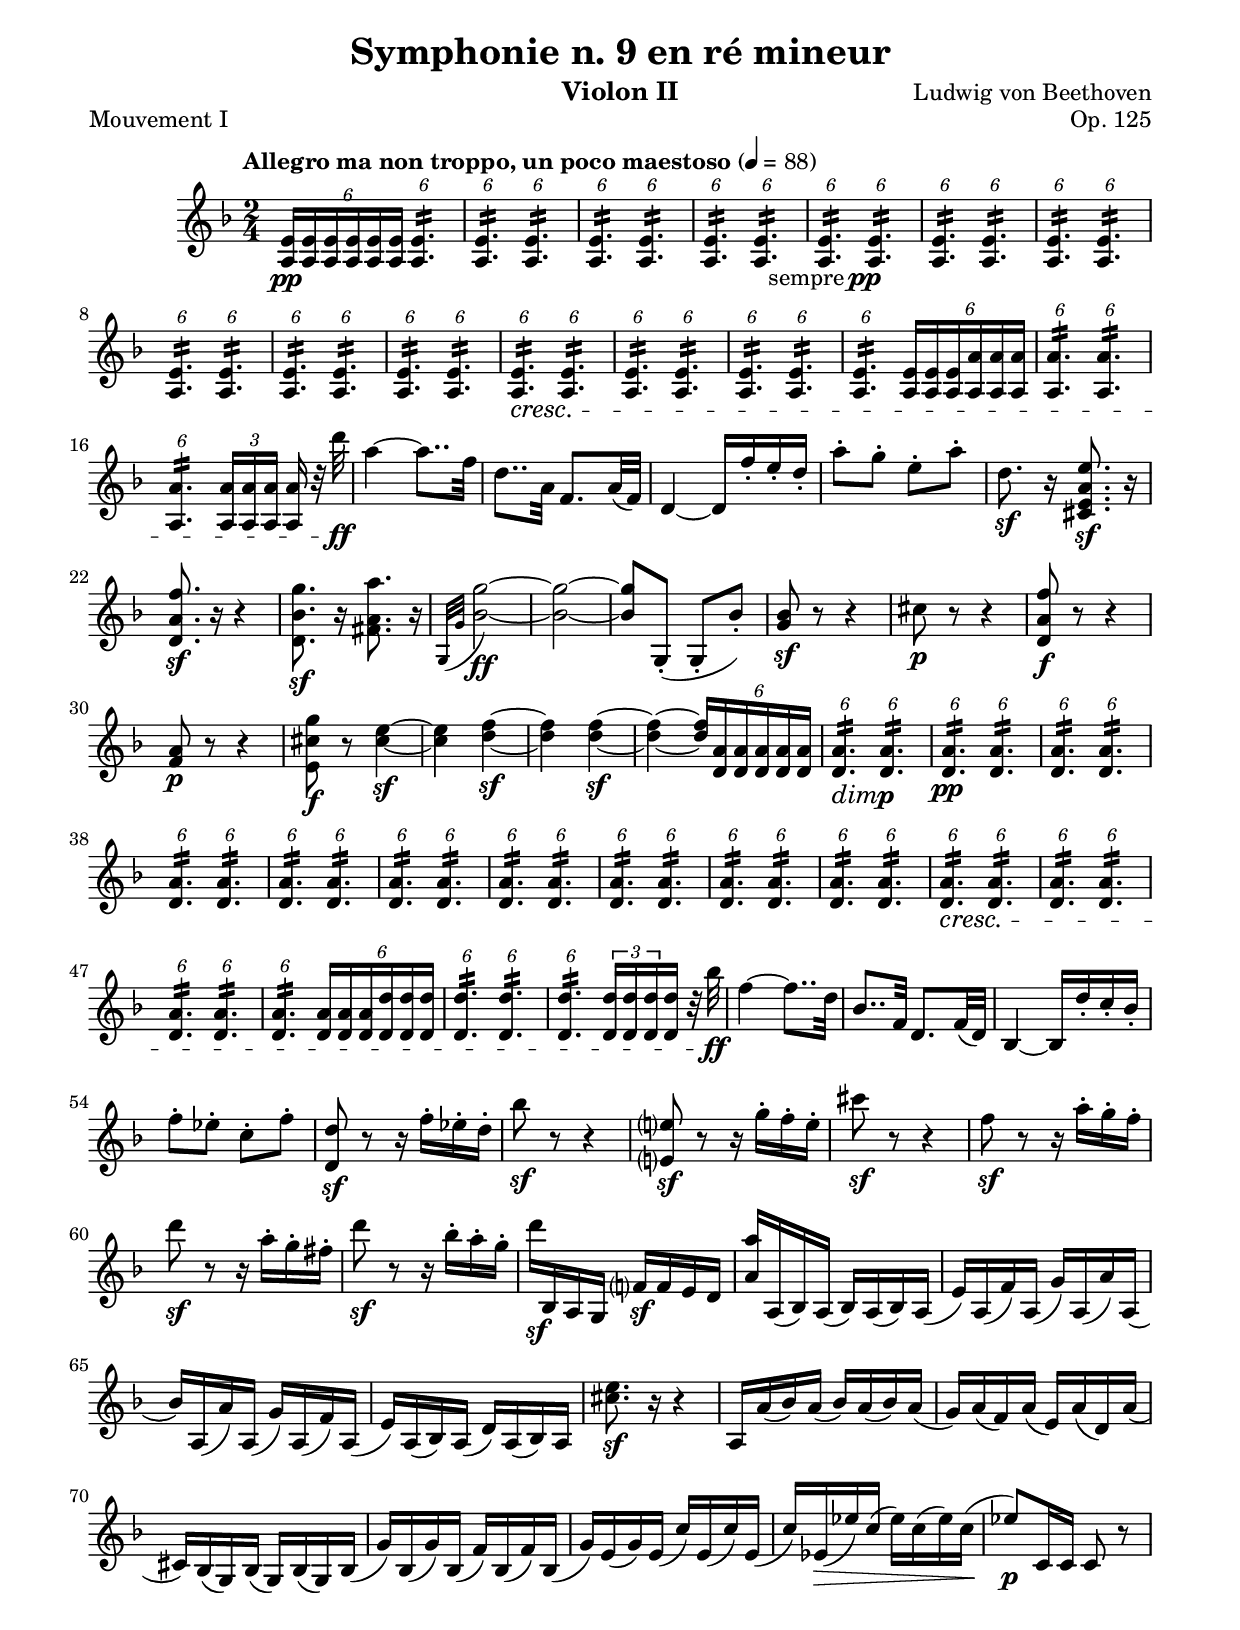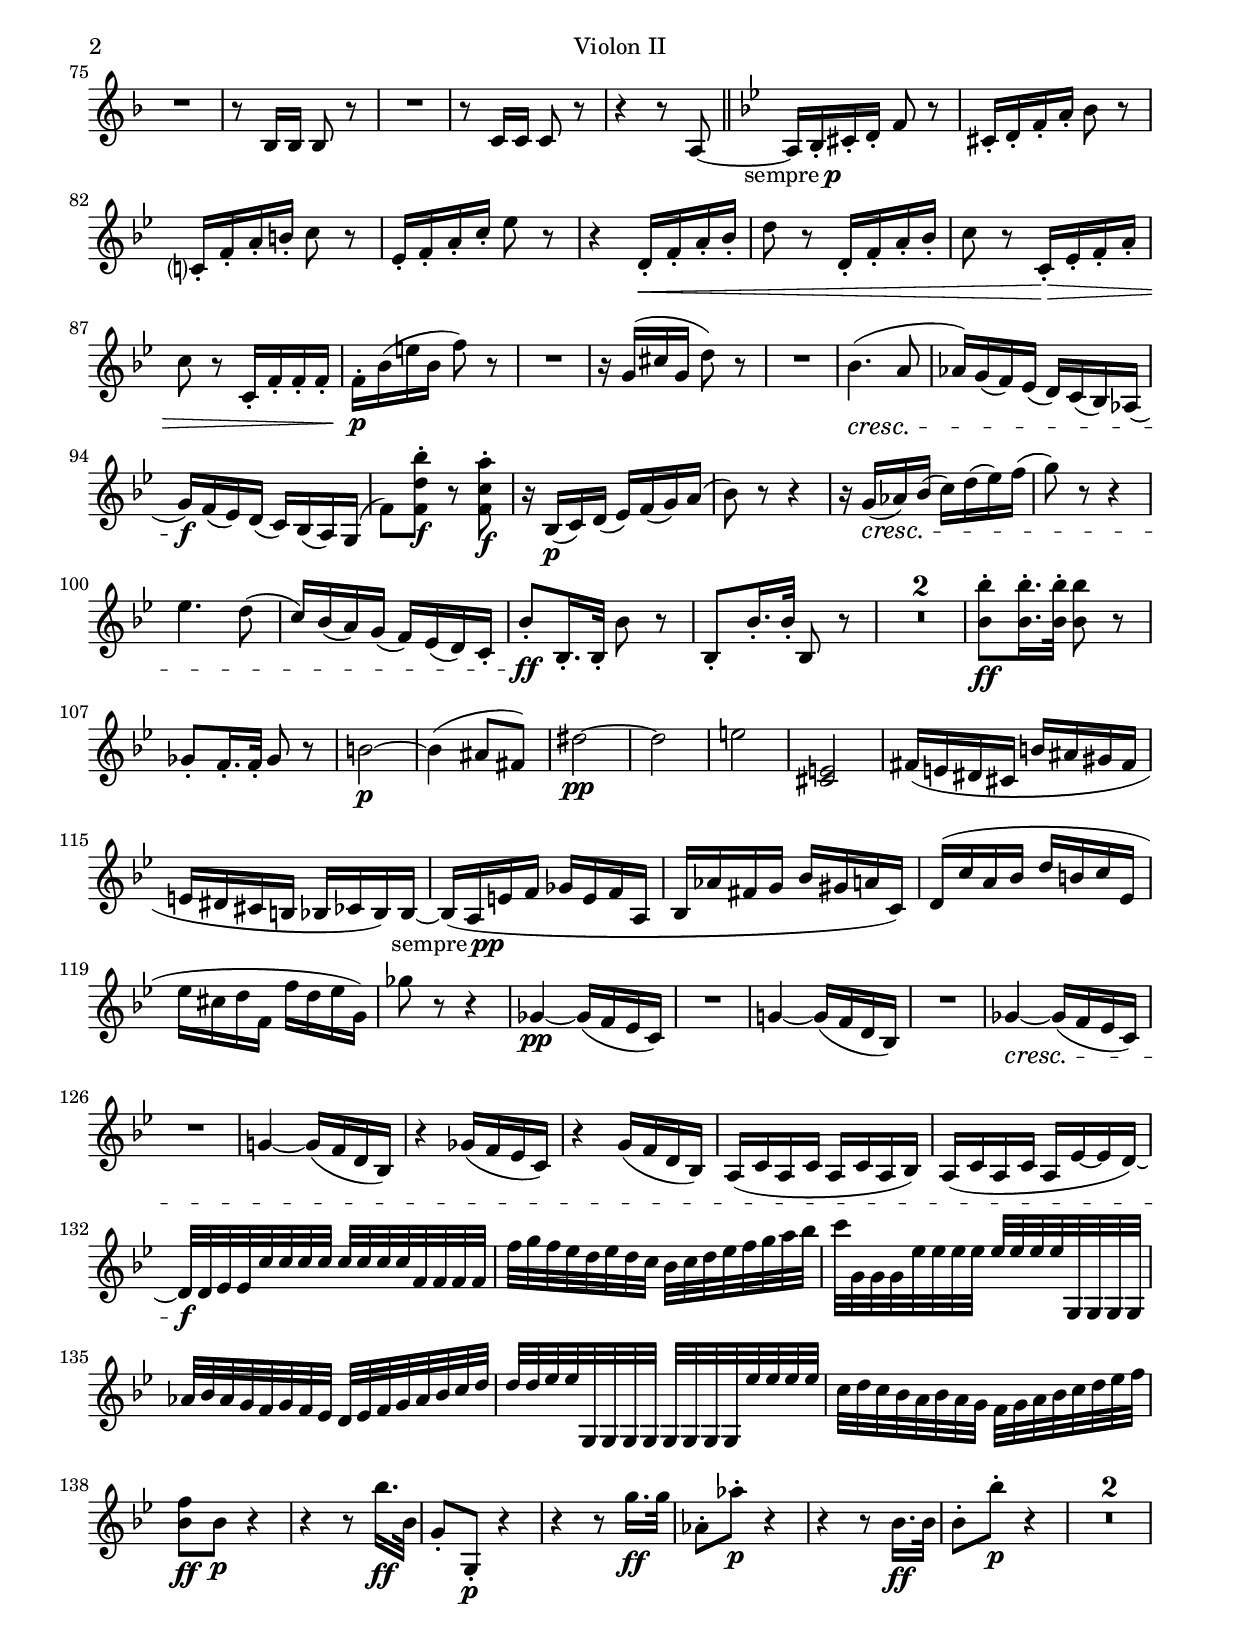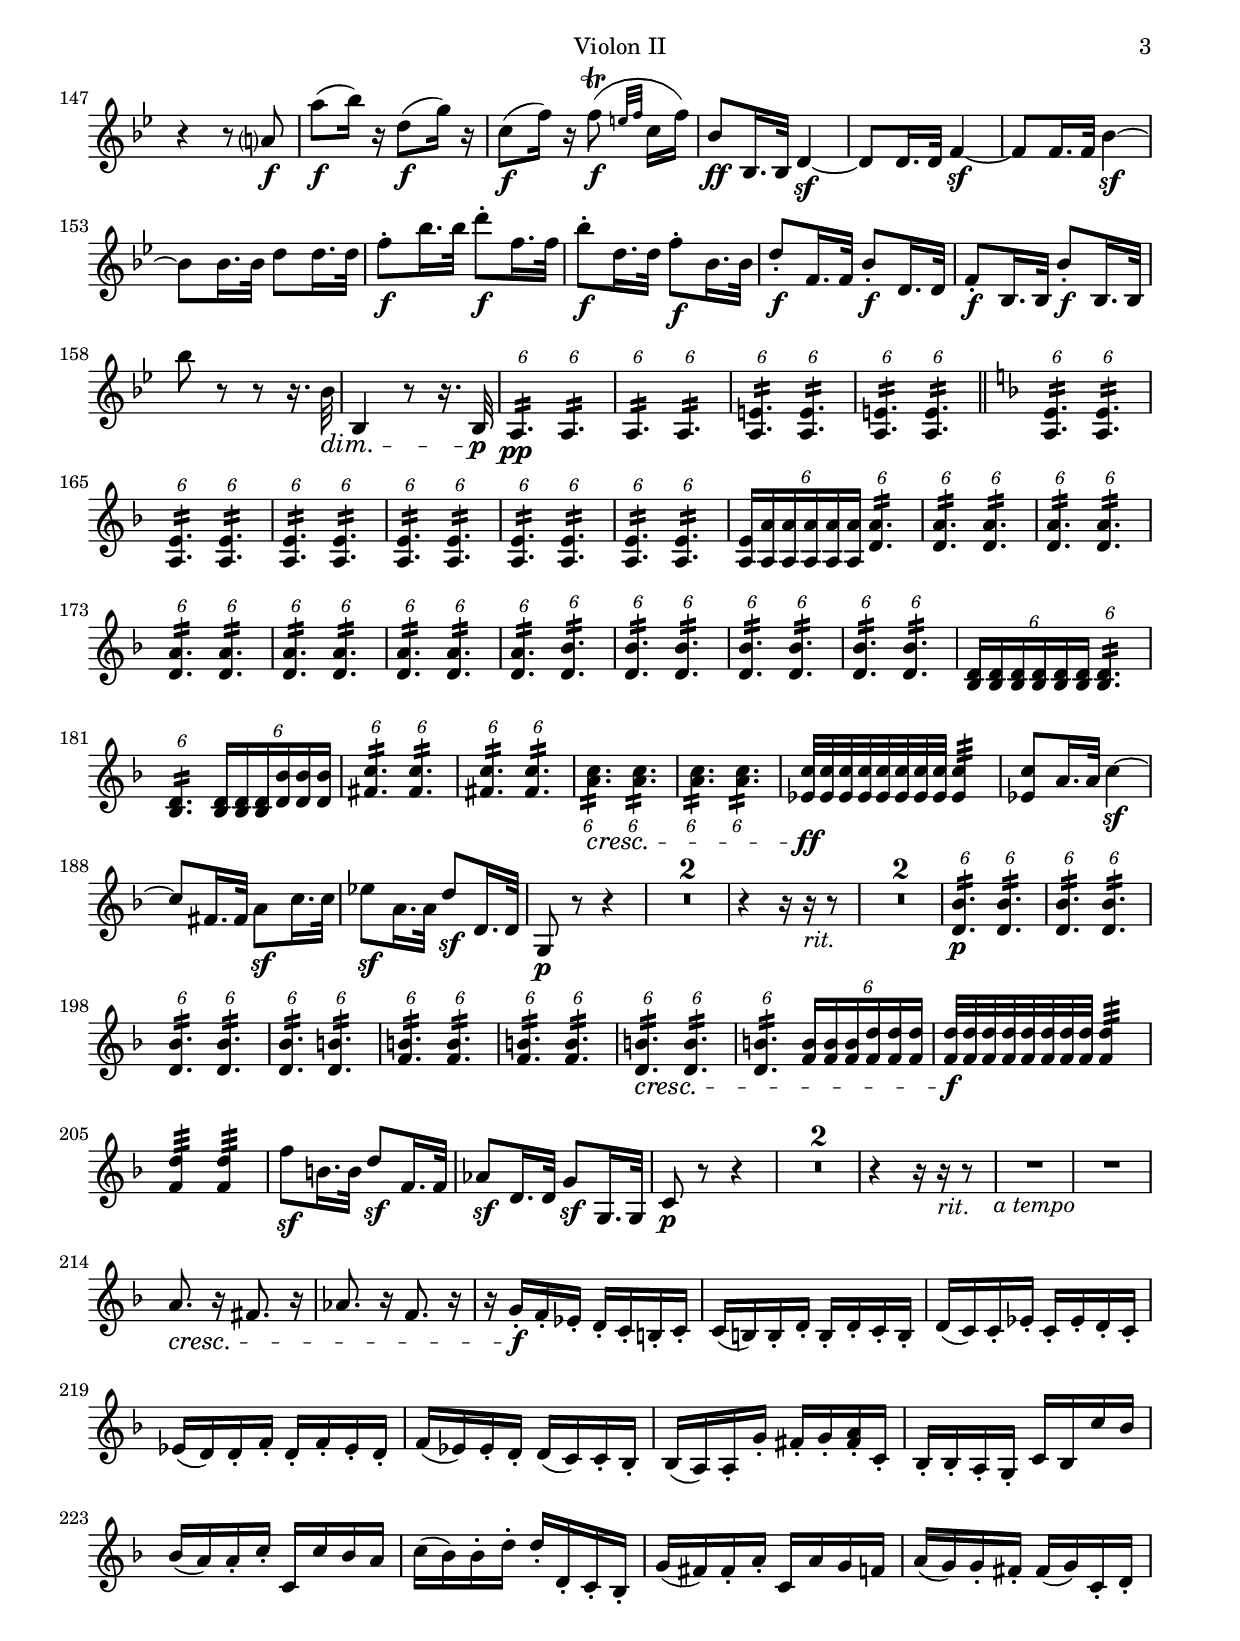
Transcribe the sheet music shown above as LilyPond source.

\version "2.18.2"

\include "italiano.ly"
\include "common.ily"

violinoI_mvtI = \relative do''
{
    \clef treble
    \time 2/4
    \key re \minor
    \tempo "Allegro ma non troppo, un poco maestoso" 4 = 88
    
    R2 |
    r4 r8 r16. mi32-\markup { \dynamic pp \italic "soto voce" } |
    la,4 r8 r16. la32 |
    mi4 r |
    R2 |
    r4 r8 r16. la'32 |
    mi4 r8 r16. mi32 |
    la,4 r |
    R2 * 2 |
    r8 r16. la'32-\cresc mi8 r16. mi32 |
    la,8 r16. la32 mi8 r |
    r16 la'-. la( mi) r mi-. mi( la,) |
    r la-. la( mi) r4 |
    r16 la'-. la( la,) la( la,) la( la') |
    la( la') la( la,) la( la') la,-. r32 re'-\ff |
    la4 ~ la8.. fa32 |
    re8.. la 32 fa8. la32( fa) |
    re4 ~ re16 fa'-. mi-. re-. |
    la'8-. sol-. mi-. la-. |
    re,8.-\sf r16 <dod, mi la mi'>8.-\sf r16 |
    <re la' fa'>8.-\sf r16 r4 |
    <re sib' sol'>8.-\sf r16 <fad la la'>8.-\sf r16 |
    \grace sib32( sib'2-\ff) ~ |
    sib4. la8-.( |
    sol-. fa-. mib-. re-.) |
    dod-\sf r r4 |
    dod,8-\p r r4 |
    <re la' fa'>8-\f r r4 |
    fa8-\p r r4 |
}

violinoII_mvtI = \relative do'
{
    \clef treble
    \time 2/4
    \key re \minor
    \tempo "Allegro ma non troppo, un poco maestoso" 4 = 88
    
    \tuplet 6/4 { <la mi'>16-\pp <la mi'> <la mi'> <la mi'> <la mi'> <la mi'> } \tuplet 6/4 <la mi'>4.:16 |
    \repeat unfold 3 { \tuplet 6/4 <la mi'>:16 \tuplet 6/4 <la mi'>:16 | }
    \tuplet 6/4 <la mi'>:16-\semprepp \tuplet 6/4 <la mi'>:16 |
    \repeat unfold 5 { \tuplet 6/4 <la mi'>:16 \tuplet 6/4 <la mi'>:16 | }
    \tuplet 6/4 <la mi'>:16 -\cresc \tuplet 6/4 <la mi'>:16 |
    \repeat unfold 2 { \tuplet 6/4 <la mi'>:16 \tuplet 6/4 <la mi'>:16 | }
    \tuplet 6/4 <la mi'>:16 \tuplet 6/4 { <la mi'>16 <la mi'> <la mi'> <la la'> <la la'> <la la'> } |
    \tuplet 6/4 <la la'>4.:16 \tuplet 6/4 <la la'>:16 |
    \tuplet 6/4 <la la'>:16 \tuplet 3/2 { <la la'>16[ <la la'> <la la'>] } <la la'> r32 re''32-\ff |
    la4 ~ la8.. fa32 |
    re8.. la32 fa8. la32( fa) |
    re4 ~ re16 fa'-. mi-. re-. |
    la'8-. sol-. mi-. la-. |
    re,8.-\sf r16 <dod, mi la mi'>8.-\sf r16 |
    <re la' fa'>8.-\sf r16 r4 |
    <re sib' sol'>8.-\sf r16 <fad la la'>8. r16 |
    \grace { sol,32( sol' } <sib sol'>2-\ff) ~ |
    <sib sol'>2 ~ |
    <sib sol'>8 sol,-.( sol-. sib'-.) |
    <sol sib>-\sf r r4 |
    dod8-\p r r4 |
    <re, la' fa'>8-\f r r4 |
    <fa la>8-\p r r4 |
    <mi dod' sol'>8\f r <dod' mi>4\sf ~ |
    <dod mi> <re fa>\sf ~ |
    <re fa> <re fa>\sf ~ |
    <re fa> ~ \tuplet 6/4 { <re fa>16 <re, la'> <re la'> <re la'> <re la'> <re la'> } |
    \tuplet 6/4 <re la'>4.:16\dim \tuplet 6/4 <re la'>:16\p |
    \tuplet 6/4 <re la'>:16\pp \repeat unfold 17 { \tuplet 6/4 <re la'>4.:16 } |
    \tuplet 6/4 <re la'>:16\cresc \repeat unfold 6 { \tuplet 6/4 <re la'>4.:16 } \tuplet 6/4 { <re la'>16 <re la'> <re la'> <re re'> <re re'> <re re'> } |
    \repeat unfold 3 { \tuplet 6/4 <re re'>4.:16 } \tuplet 3/2 { <re re'>16 <re re'> <re re'> } <re re'> r32 sib''\ff |
    fa4 ~ fa8.. re32 |
    sib8.. fa32 re8. fa32( re) |
    sib4 ~ sib16 re'-. do-. sib-. |
    fa'8-. mib-. do-. fa-. |
    <re, re'>\sf r r16 fa'-. mib-. re-. |
    sib'8\sf r r4 |
    <mi,,? mi'?>8\sf r r16 sol'-. fa-. mi-. |
    dod'8\sf r r4 |
    fa,8\sf r r16 la-. sol-. fa-. |
    re'8\sf r r16 la-. sol-. fad-. |
    re'8\sf r r16 sib-. la-. sol-. |
    re'\sf sib,, la sol fa'?\sf fa mi re |
    <la' la'> la,( sib) la( sib) la( sib) la( |
    mi') la,( fa') la,( sol') la,( la') la,( |
    sib') la,( la') la,( sol') la,( fa') la,( |
    mi') la,( sib) la( re) la( sib) la |
    <dod' mi>8.\sf r16 r4 |
    la,16 la'( sib) la( sib) la( sib) la( |
    sol) la( fa) la( mi) la( re,) la'( |
    dod,) sib( sol) sib( sol) sib( sol) sib( |
    sol') sib,( sol') sib,( fa') sib,( fa') sib,( |
    sol') mi( sol) mi( do') mi,( do') mi,( |
    do') mib,\>( mib') do( mib) do( mib) do( |
    mib8\p) do,16 do do8 r |
    R2 |
    r8 sib16 sib sib8 r |
    R2 |
    r8 do16 do do8 r |
    r4 r8 la ~
    \bar "||"
    \key sol \minor
    la16\semprep sib-. dod-. re-. fa8 r |
    dod16-. re-. fa-. la-. sib8 r |
    do,?16-. fa-. la-. si-. do8 r |
    mib,16-. fa-. la-. do-. mib8 r |
    r4 re,16-.\< fa-. la-. sib-. |
    re8 r re,16-. fa-. la-. sib-. |
    do8 r do,16-.\> mib-. fa-. la-. |
    do8 r do,16-. fa-. fa-. fa-. |
    fa-.\p sib( mi sib fa'8) r |
    R2 |
    r16 sol,( dod sol re'8) r |
    R2 |
    sib4.\cresc( la8 |
    lab16) sol( fa) mib( re) do( sib) lab( |
    sol'\f) fa( mib) re( do) sib( la) sol( |
    fa'8) <fa re' sib'>-.\f r <fa do' la'>-.\f |
    r16 sib,\p( do) re( mib) fa( sol) la( |
    sib8) r r4 |
    r16 sol\cresc( lab) sib( do) re( mib) fa( |
    sol8) r r4 |
    mib4. re8( |
    do16) sib( la) sol( fa) mib( re) do-. |
    sib'8-.\ff sib,16.-. sib32-. sib'8 r |
    sib,-. sib'16.-. sib32-. sib,8 r |
    R2 * 2 |
    <sib' sib'>8-.\ff <sib sib'>16.-. <sib sib'>32-. <sib sib'>8 r |
    solb8-. fa16.-. fa32-. solb8 r |
    si2\p ~ |
    si4( lad8 fad) |
    red'2\pp ~ |
    red |
    mi |
    <dod, mi> |
    fad16( mi red dod si' lad sold fad |
    mi red dod si sib dob sib) sib ~ |
    sib\semprepp( la mi' fa solb mi fa la, |
    sib lab' fad sol sib sold la do,) |
    re( do' la sib re si do mib, |
    mib' dod re fa, fa' re mib sol,) |
    solb'8 r r4 |
    solb,4\pp ~ solb16( fa mib do) |
    R2 |
    sol'!4 ~ sol16( fa re sib) |
    R2 |
    solb'4\cresc ~ solb16( fa mib do) |
    R2 |
    sol'!4 ~ sol16( fa re sib) |
    r4 solb'16( fa mib do) |
    r4 sol'16( fa re sib) |
    la( do la do la do la sib) |
    la( do la do la mib' ~ mib re) ~ |
    re32\f re mib mib do' do do do do do do do fa, fa fa fa |
    fa' sol fa mib re mib re do sib do re mib fa sol la sib |
    do sol, sol sol mib' mib mib mib mib mib mib mib sol,, sol sol sol |
    lab' sib lab sol fa sol fa mib re mib fa sol lab sib do re |
    re re mib mib sol,, sol sol sol sol sol sol sol mib'' mib mib mib |
    do re do sib la sib la sol fa sol la sib do re mib fa |
    <sib, fa'>8\ff sib\p r4 |
    r r8 sib'16.\ff sib,32 |
    sol8-. sol,-.\p r4 |
    r r8 sol''16.\ff sol32 |
    lab,8-. lab'-.\p r4 |
    r r8 sib,16.\ff sib32 |
    sib8-. sib'-.\p r4 |
    R2 * 2 |
    r4 r8 la,?\f |
    la'\f( sib16) r re,8\f( sol16) r |
    do,8\f( fa16) r fa8\f\trill( \grace { mi32 fa } do16 fa) |
    sib,8\ff sib,16. sib32 re4\sf ~ |
    re8 re16. re32 fa4\sf ~ |
    fa8 fa16. fa32 sib4\sf ~ |
    sib8 sib16. sib32 re8 re16. re32 |
    fa8-.\f sib16. sib32 re8-.\f fa,16. fa32 |
    sib8-.\f re,16. re32 fa8-.\f sib,16. sib32 |
    re8-.\f fa,16. fa32 sib8-.\f re,16. re32 |
    fa8-.\f sib,16. sib32 sib'8-.\f sib,16. sib32 |
    sib''8 r r r16. sib,32\dim |
    sib,4 r8 r16. sib32\p |
    \tuplet 6/4 la4.:16\pp \repeat unfold 3 { \tuplet 6/4 la4.:16 } |
    \repeat unfold 4 { \tuplet 6/4 <la mi'>4.:16 } |
    \bar "||"
    \key re \minor
    \repeat unfold 12 { \tuplet 6/4 <la mi'>4.:16 } |
    \tuplet 6/4 { <la mi'>16 <la la'> <la la'> <la la'> <la la'> <la la'> } 
    \repeat unfold 12 { \tuplet 6/4 <re la'>4.:16 } 
    \repeat unfold 7 { \tuplet 6/4 <re sib'>4.:16 } |
    \tuplet 6/4 { <re sib>16 <sib re> <sib re> <sib re> <sib re> <sib re> } \tuplet 6/4 <sib re>4.:16 |
    \tuplet 6/4 <sib re>4.:16 \tuplet 6/4 { <sib re>16 <sib re> <sib re> <re sib'> <re sib'> <re sib'> } |
    \repeat unfold 4 { \tuplet 6/4 <fad do'>4.:16 } |
    \tuplet 6/4 <la do>4.:16\cresc \repeat unfold 3 { \tuplet 6/4 <la do>4.:16 } |
    <mib do'>32\ff \repeat unfold 7 { <mib do'> } <mib do'>4:32 |
    <mib do'>8 la16. la32 do4\sf ~ |
    do8 fad,16. fad32 la8\sf do16. do32 |
    mib8\sf la,16. la32 re8\sf re,16. re32 |
    sol,8\p r r4 |
    R2 * 2 |
    r4 r16 r_\markup { \italic "rit." } r8 |
    R2 * 2 |
    \tuplet 6/4 <re' sib'>4.:16\p \repeat unfold 6 { \tuplet 6/4 <re sib'>4.:16 } \tuplet 6/4 <re si'>:16 |
    \repeat unfold 4 { \tuplet 6/4 <fa si>4.:16 } |
    \tuplet 6/4 <re si'>4.:16\cresc \tuplet 6/4 <re si'>:16 |
    \tuplet 6/4 <re si'>:16 \tuplet 6/4 { <fa si>16 <fa si> <fa si> <fa re'> <fa re'> <fa re'> } |
    <fa re'>32\f \repeat unfold 7 { <fa re'> } \repeat unfold 3 { <fa re'>4:32 } |
    fa'8\sf si,16. si32 re8\sf fa,16. fa32 |
    lab8\sf re,16. re32 sol8\sf sol,16. sol32 |
    do8\p r r4 |
    R2 * 2 |
    r4 r16 r_\markup { \italic "rit." } r8 |
    R2_\markup { \italic "a tempo" } |
    R2|
    la'8.\cresc r16 fad8. r16 |
    lab8. r16 fa8. r16 |
    r sol-.\f fa-. mib-. re-. do-. si-. do-. |
    do( si) si-. re-. si-. re-. do-. si-. |
    re( do) do-. mib-. do-. mib-. re-. do-. |
    mib( re) re-. fa-. re-. fa-. mib-. re-. |
    fa( mib) mib-. re-. re( do) do-. sib-. |
    sib( la) la-. sol'-. fad-. sol-. <fad la>-. do-. |
    sib-. sib-. la-. sol-. do sib do' sib |
    sib( la) la-. do-. do, do' sib la |
    do( sib) sib-. re-. re-. re,-. do-. sib-. |
    sol'( fad) fad-. la-. do, la' sol fa |
    la( sol) sol-. fad-. fad( sol) do,-. re-. |
    
}


\paper {
    top-margin = 1.5\cm
    right-margin = 1.5\cm
    bottom-margin = 1.5\cm
    left-margin = 1.5\cm
}

\header {
    title = "Symphonie n. 9 en ré mineur"
    composer = "Ludwig von Beethoven"
    opus = "Op. 125"
    instrument = "Violon II"
}

\score {
    \header {
        piece = "Mouvement I"
    }
    
    \new Staff
    {
        \compressFullBarRests
        \violinoII_mvtI
    }
}